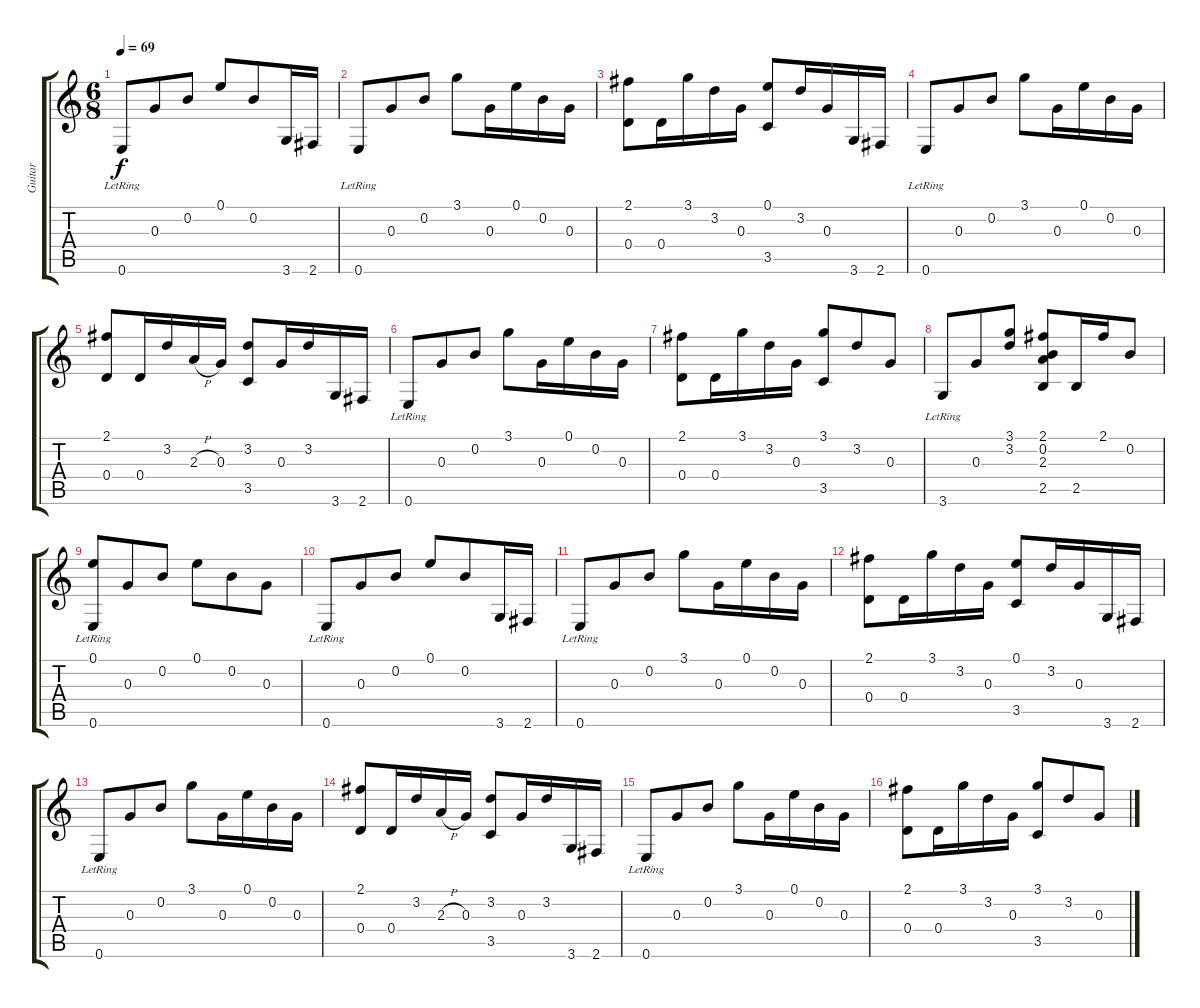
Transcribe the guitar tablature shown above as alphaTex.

\track ("Guitar" "Guitar") {instrument acousticguitarsteel}
\staff {score tabs}
\tuning (E4 B3 G3 D3 A2 E2) {hide}
\ts (6 8)
\tempo 69
\clef g2
\ks c
0.6{lr}.8{dy f} 0.3.8 0.2.8 0.1.8 0.2.8 3.6.16 2.6.16 |
0.6{lr}.8 0.3.8 0.2.8 3.1.8 0.3.16 0.1.16 0.2.16 0.3.16 |
(2.1 0.4).8 0.4.16 3.1.16 3.2.16 0.3.16 (0.1 3.5).8 3.2.16 0.3.16 3.6.16 2.6.16 |
0.6{lr}.8 0.3.8 0.2.8 3.1.8 0.3.16 0.1.16 0.2.16 0.3.16 |
(2.1 0.4).8 0.4.16 3.2.16 2.3{h}.16 0.3.16 (3.2 3.5).8 0.3.16 3.2.16 3.6.16 2.6.16 |
0.6{lr}.8 0.3.8 0.2.8 3.1.8 0.3.16 0.1.16 0.2.16 0.3.16 |
(2.1 0.4).8 0.4.16 3.1.16 3.2.16 0.3.16 (3.1 3.5).8 3.2.8 0.3.8 |
3.6{lr}.8 0.3.8 (3.1 3.2).8 (2.1 0.2 2.3 2.5).8 2.5.16 2.1.16 0.2.8 |
(0.1 0.6{lr}).8 0.3.8 0.2.8 0.1.8 0.2.8 0.3.8 |
0.6{lr}.8 0.3.8 0.2.8 0.1.8 0.2.8 3.6.16 2.6.16 |
0.6{lr}.8 0.3.8 0.2.8 3.1.8 0.3.16 0.1.16 0.2.16 0.3.16 |
(2.1 0.4).8 0.4.16 3.1.16 3.2.16 0.3.16 (0.1 3.5).8 3.2.16 0.3.16 3.6.16 2.6.16 |
0.6{lr}.8 0.3.8 0.2.8 3.1.8 0.3.16 0.1.16 0.2.16 0.3.16 |
(2.1 0.4).8 0.4.16 3.2.16 2.3{h}.16 0.3.16 (3.2 3.5).8 0.3.16 3.2.16 3.6.16 2.6.16 |
0.6{lr}.8 0.3.8 0.2.8 3.1.8 0.3.16 0.1.16 0.2.16 0.3.16 |
(2.1 0.4).8 0.4.16 3.1.16 3.2.16 0.3.16 (3.1 3.5).8 3.2.8 0.3.8
